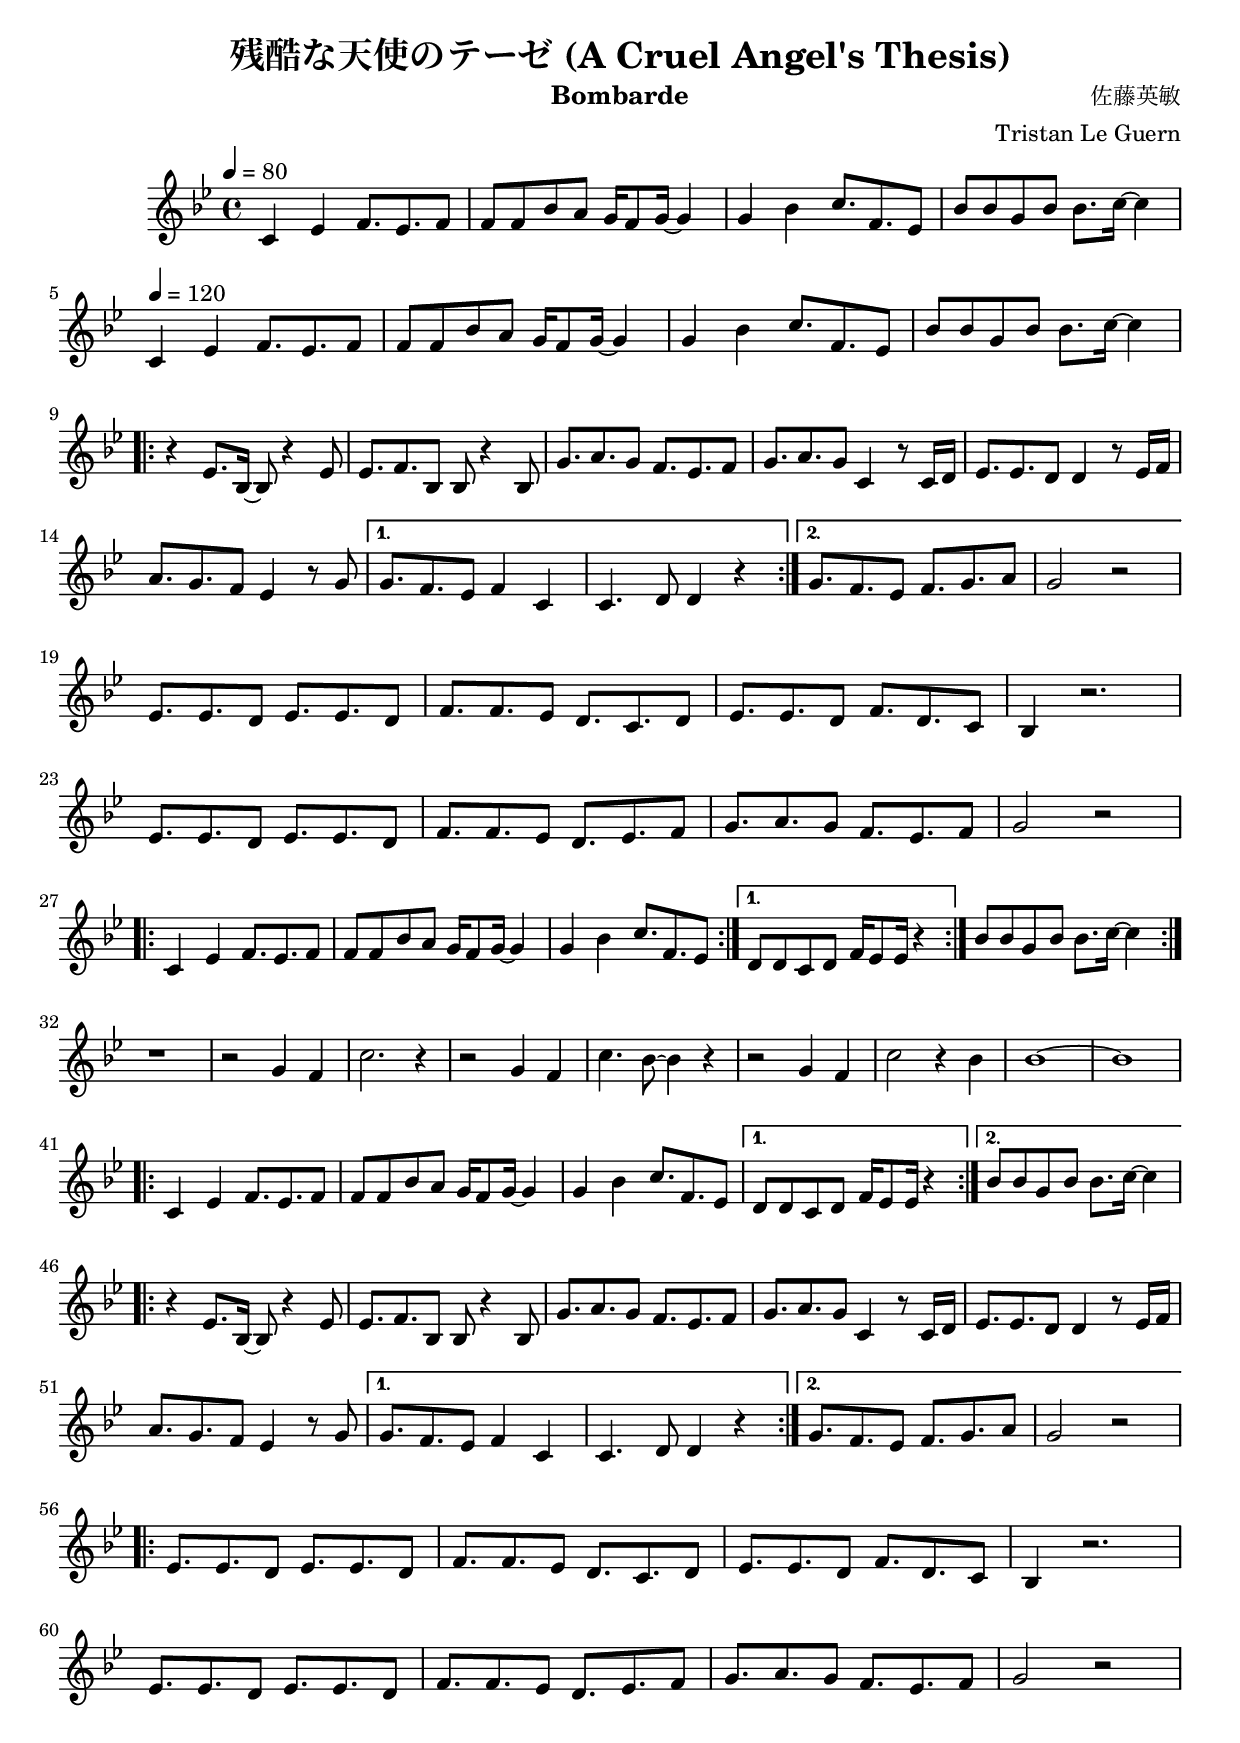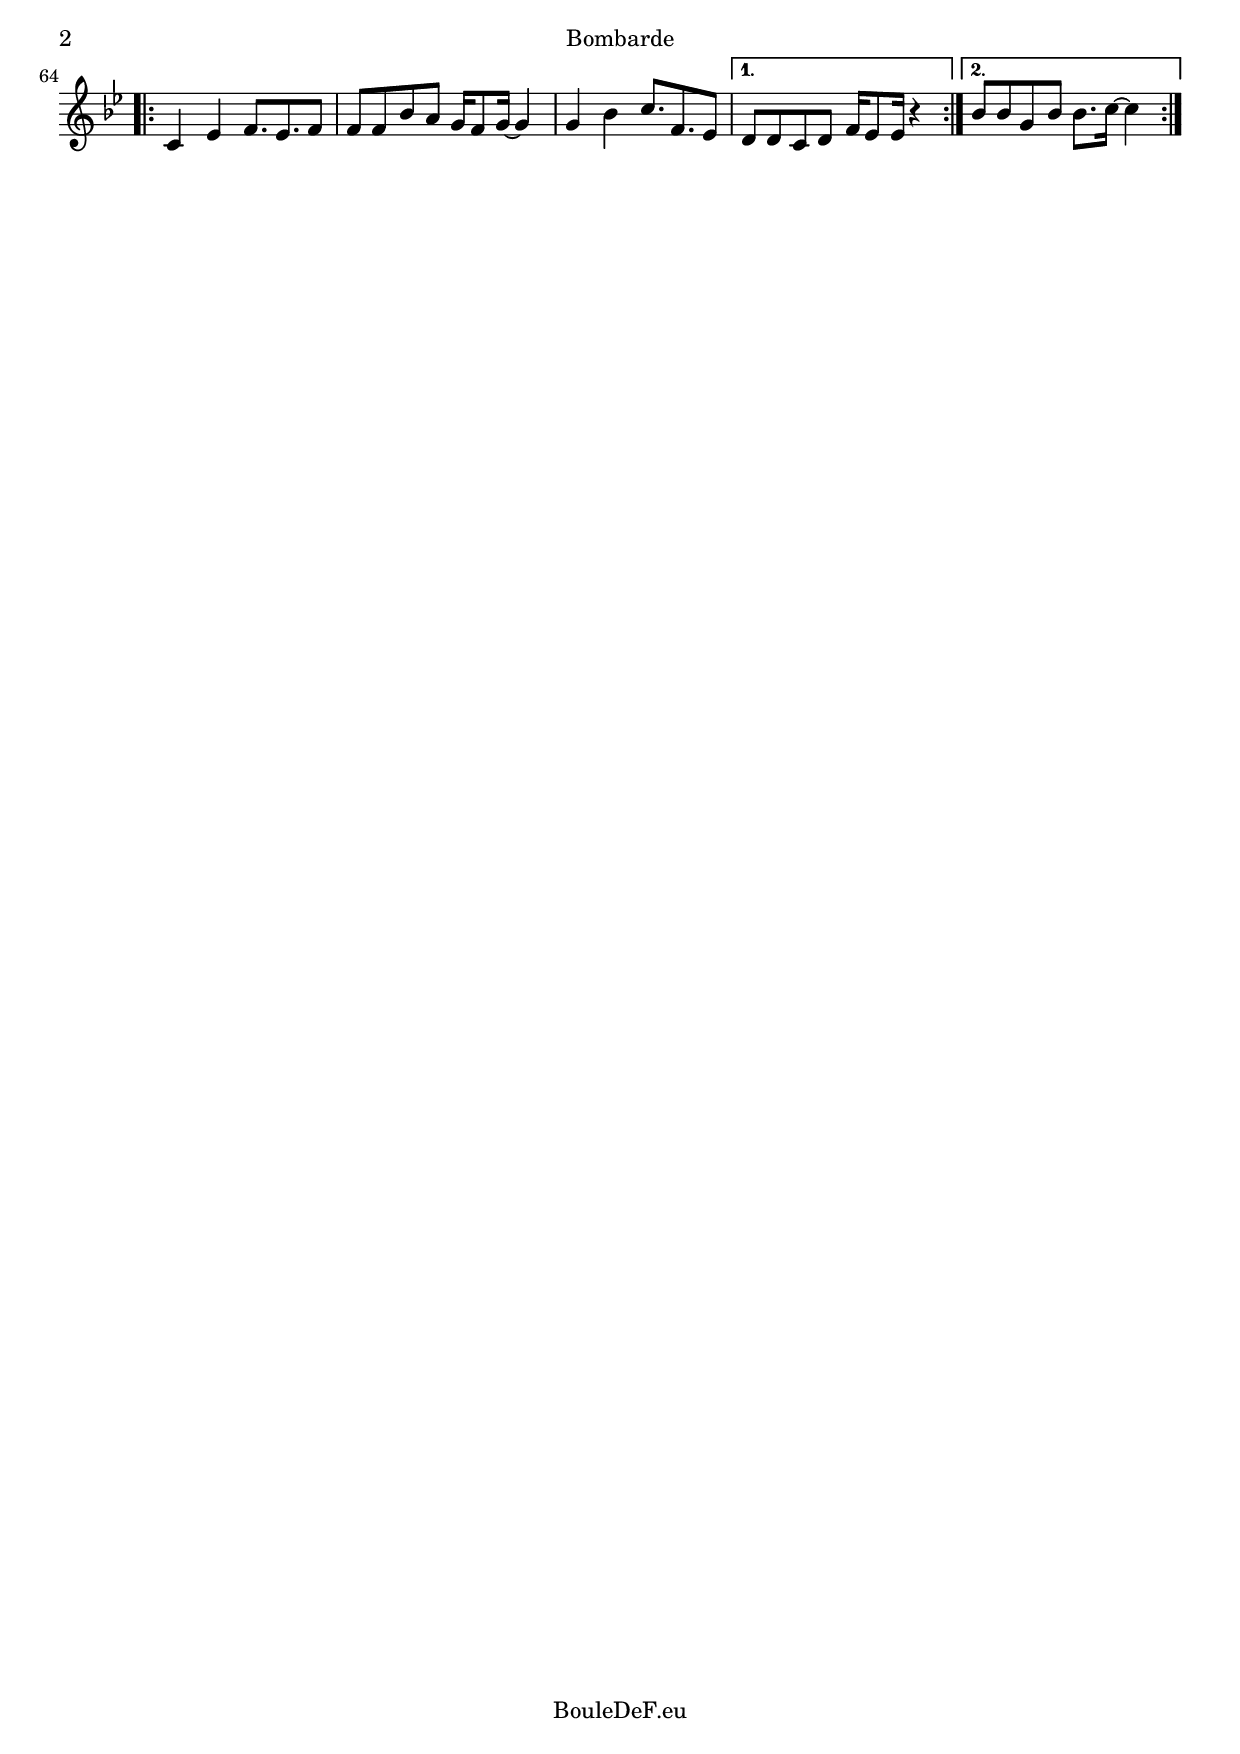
\version "2.14.2"
\include "italiano.ly"

\header {
	title = "残酷な天使のテーゼ (A Cruel Angel's Thesis)"
	composer = "佐藤英敏"
	arranger = "Tristan Le Guern"
	instrument = "Bombarde"
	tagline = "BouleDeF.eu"
}

intro = \relative si {
	do4 mib fa8. mib8. fa8
	| fa fa sib la sol16 fa8 sol16~ sol4
	| sol sib do8. fa,8. mib8
	| sib'8 sib sol sib sib8. do16~ do4
	\break
}

verse = \relative si {
	\repeat volta 2 {
		r4 mib8. sib16~ sib8 r4 mib8
		| mib8. fa sib,8 sib8 r4 sib8
		| sol'8. la sol8 fa8. mib fa8
		| sol8. la sol8 do,4 r8 do16 re
		| mib8. mib re8 re4 r8 mib16 fa
		| la8. sol fa8 mib4 r8 sol8
	}
	\alternative {
		{| sol8. fa mib8 fa4 do | do4. re8 re4 r4}
		{| sol8. fa mib8 fa8. sol la8 | sol2 r2}
	}
	\break
}

prechorus = \relative si {
	mib8. mib re8 mib8. mib re8
	| fa8. fa mib8 re8. do re8
	| mib8. mib re8 fa8. re do8
	| sib4 r2.
	| mib8. mib re8 mib8. mib re8
	| fa8. fa mib8 re8. mib fa8
	| sol8. la sol8 fa8. mib fa8
	| sol2 r2
	\break
}

triplechorus = \relative si {
	% Hackish way to choose the alternative number ...
	\set Score.repeatCommands = #(list 'start-repeat)
	do4 mib fa8. mib8. fa8
	| fa fa sib la sol16 fa8 sol16~ sol4
	| sol sib do8. fa,8. mib8
	\set Score.repeatCommands = #'((volta #f) (volta "1.") end-repeat)
	| re8 re do re fa16 mib8 mib16 r4
	\set Score.repeatCommands = #'((volta #f) (volta "2-3.") end-repeat)
	| sib'8 sib sol sib sib8. do16~ do4
	\set Score.repeatCommands = #'((volta #f))
	\set Score.repeatCommands = #(list 'end-repeat)
	\break
}

weirdsolo = \relative si {
	r1
	| r2 sol'4 fa
	| do'2. r4
	| r2 sol4 fa
	| do'4. sib8~ sib4 r4
	| r2 sol4 fa4
	| do'2 r4 sib4
	| sib1~
	| sib1
	\break
}

chorus = \relative si {
	\repeat volta 2 {
		do4 mib fa8. mib8. fa8
		| fa fa sib la sol16 fa8 sol16~ sol4
		| sol sib do8. fa,8. mib8
	}
	\alternative {
		{| re8 re do re fa16 mib8 mib16 r4}
		{| sib'8 sib sol sib sib8. do16~ do4}
	}
}

\score {
	\new Staff {
		\clef "treble"
		\key sib \major
		\time 4/4

		\tempo 4 = 80
		\intro

		\tempo 4 = 120
		\intro

		\verse
		\prechorus
		\triplechorus
		\weirdsolo
		\chorus
		\verse

		\repeat volta 2 {
			\prechorus
			\chorus
		}
	}
	\layout {
		\context {
		\Staff
		\override TimeSignature #'break-visibility = #'#(#f #f #t)
		}
	}
}
